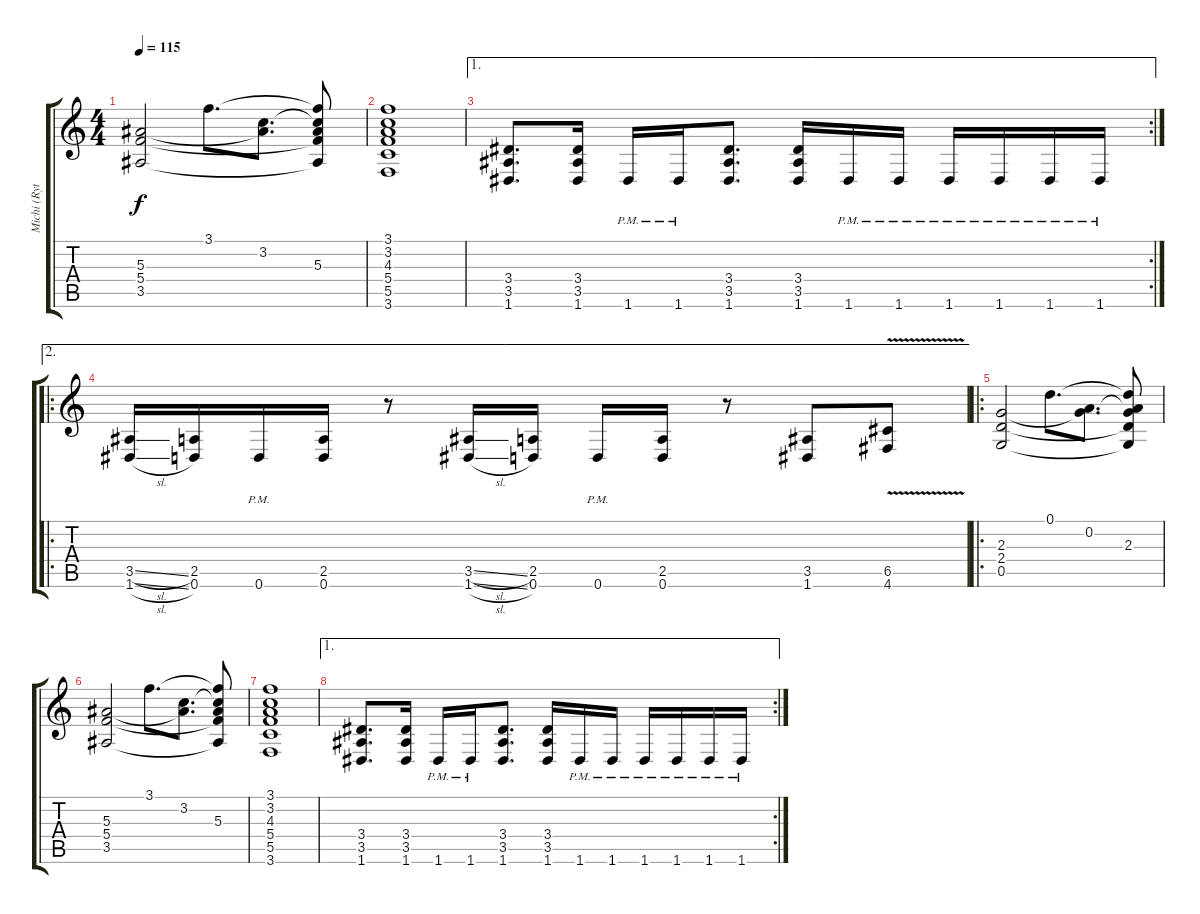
\track ("Michi (Rythm Guitar I)" "Michi (Ryt") {instrument distortionguitar}
\staff {score tabs}
\tuning (D4 A3 F3 C3 G2 D2) {hide}
\ts (4 4)
\tempo 115
\clef g2
\ks c
(5.3 5.4 3.5).2{dy f} 3.1.8{d} (3.2 5.3{t}).8{d} (3.1{t} 3.2{t} 5.3 5.4{t} 3.5{t}).8 |
(3.1 3.2 4.3 5.4 5.5 3.6).1 |
\ae 1
\rc 2
(3.4 3.5 1.6).8{d} (3.4 3.5 1.6).16 1.6{pm}.16 1.6{pm}.16 (3.4 3.5 1.6).8{d} (3.4 3.5 1.6).16 1.6{pm}.16 1.6{pm}.16 1.6{pm}.16 1.6{pm}.16 1.6{pm}.16 1.6{pm}.16 |
\ae 2
\ro
(3.5{sl} 1.6{sl}).16 (2.5 0.6).16 0.6{pm}.16 (2.5 0.6).16 r.8 (3.5{sl} 1.6{sl}).16 (2.5 0.6).16 0.6{pm}.16 (2.5 0.6).16 r.8 (3.5 1.6).8 (6.5{v} 4.6{v}).8 |
\ro
(2.3 2.4 0.5).2 0.1.8{d} (0.2 2.3{t}).8{d} (0.1{t} 0.2{t} 2.3 2.4{t} 0.5{t}).8 |
(5.3 5.4 3.5).2 3.1.8{d} (3.2 5.3{t}).8{d} (3.1{t} 3.2{t} 5.3 5.4{t} 3.5{t}).8 |
(3.1 3.2 4.3 5.4 5.5 3.6).1 |
\ae 1
\rc 2
(3.4 3.5 1.6).8{d} (3.4 3.5 1.6).16 1.6{pm}.16 1.6{pm}.16 (3.4 3.5 1.6).8{d} (3.4 3.5 1.6).16 1.6{pm}.16 1.6{pm}.16 1.6{pm}.16 1.6{pm}.16 1.6{pm}.16 1.6{pm}.16
